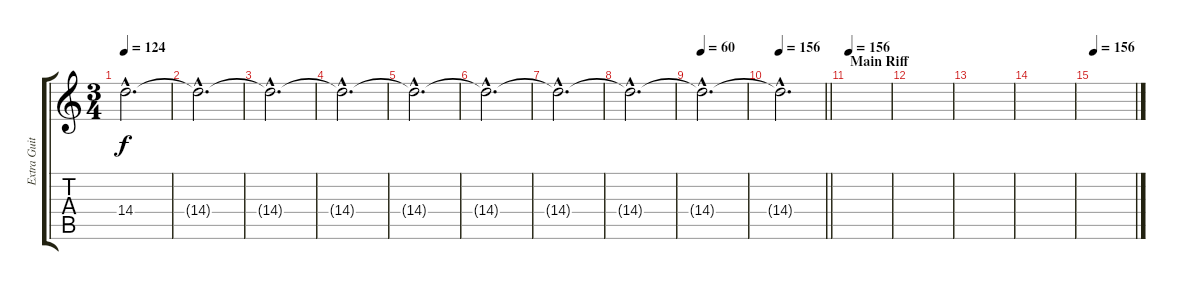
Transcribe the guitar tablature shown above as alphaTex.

\track ("Extra Guitars and Synths" "Extra Guit") {instrument distortionguitar}
\staff {score tabs}
\tuning (D4 A3 F3 C3 G2 D2) {hide}
\ts (3 4)
\tempo 124
\clef g2
\ks c
14.4{hac t}.2{d dy f volume 7 instrument pad2warm} |
14.4{hac t}.2{d} |
14.4{hac t}.2{d} |
14.4{hac t}.2{d} |
14.4{hac t}.2{d} |
14.4{hac t}.2{d} |
14.4{hac t}.2{d} |
14.4{hac t}.2{d} |
\tempo 60
14.4{hac t}.2{d} |
\tempo 156
\barLineRight lightlight
14.4{hac t}.2{d volume 0} |
\section ("" "Main Riff")
\tempo 156
|
|
|
|
\tempo 156
